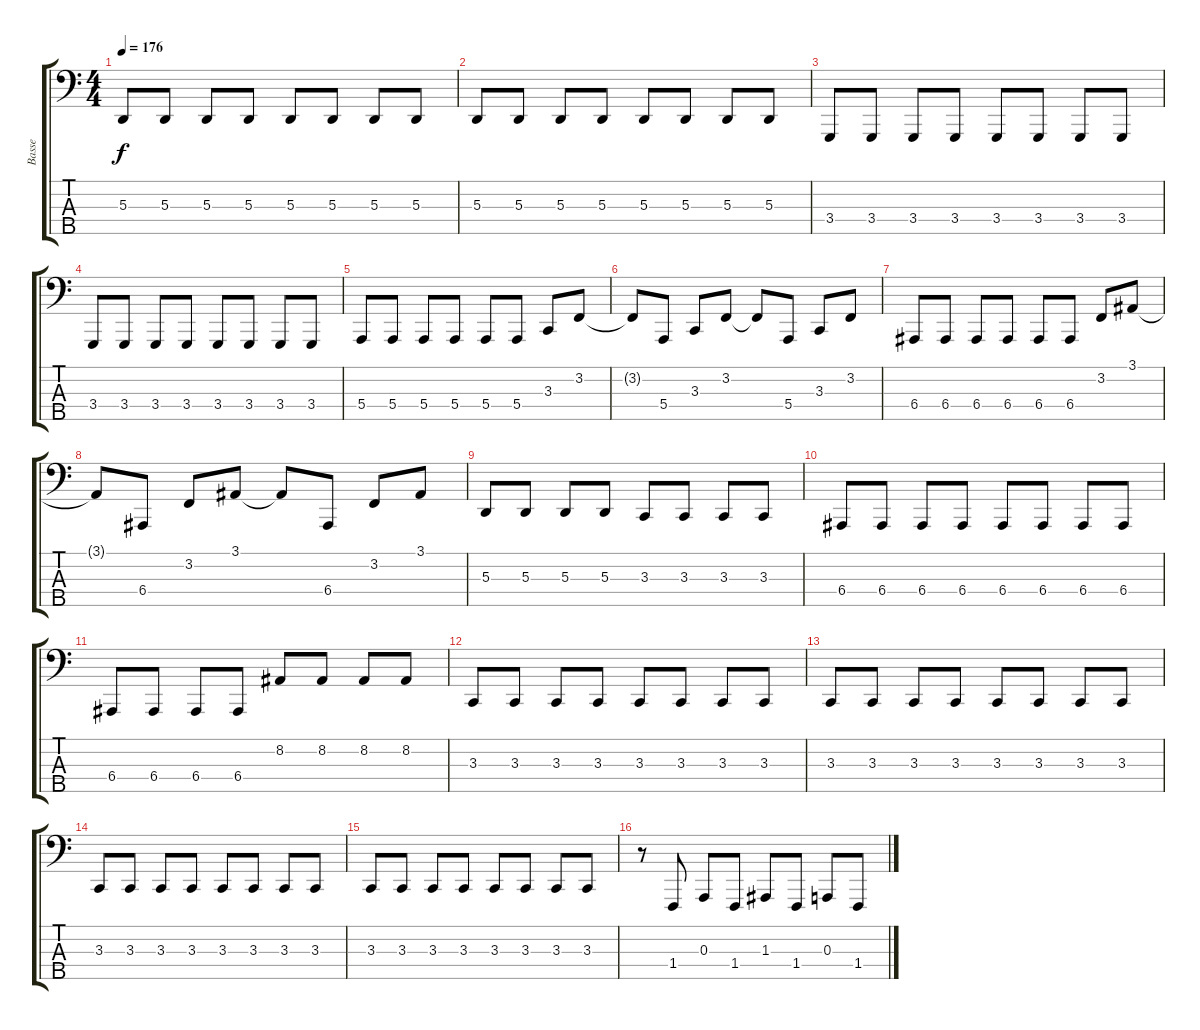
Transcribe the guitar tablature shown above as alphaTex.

\track ("Basse" "Basse") {instrument lead8bassandlead}
\staff {score tabs}
\tuning (G2 D2 A1 E1 B0) {hide}
\ts (4 4)
\tempo 176
\clef f4
\ks c
5.3.8{dy f} 5.3.8 5.3.8 5.3.8 5.3.8 5.3.8 5.3.8 5.3.8 |
5.3.8 5.3.8 5.3.8 5.3.8 5.3.8 5.3.8 5.3.8 5.3.8 |
3.4.8 3.4.8 3.4.8 3.4.8 3.4.8 3.4.8 3.4.8 3.4.8 |
3.4.8 3.4.8 3.4.8 3.4.8 3.4.8 3.4.8 3.4.8 3.4.8 |
5.4.8 5.4.8 5.4.8 5.4.8 5.4.8 5.4.8 3.3.8 3.2.8 |
3.2{t}.8 5.4.8 3.3.8 3.2.8 3.2{t}.8 5.4.8 3.3.8 3.2.8 |
6.4.8 6.4.8 6.4.8 6.4.8 6.4.8 6.4.8 3.2.8 3.1.8 |
3.1{t}.8 6.4.8 3.2.8 3.1.8 3.1{t}.8 6.4.8 3.2.8 3.1.8 |
5.3.8 5.3.8 5.3.8 5.3.8 3.3.8 3.3.8 3.3.8 3.3.8 |
6.4.8 6.4.8 6.4.8 6.4.8 6.4.8 6.4.8 6.4.8 6.4.8 |
6.4.8 6.4.8 6.4.8 6.4.8 8.2.8 8.2.8 8.2.8 8.2.8 |
3.3.8 3.3.8 3.3.8 3.3.8 3.3.8 3.3.8 3.3.8 3.3.8 |
3.3.8 3.3.8 3.3.8 3.3.8 3.3.8 3.3.8 3.3.8 3.3.8 |
3.3.8 3.3.8 3.3.8 3.3.8 3.3.8 3.3.8 3.3.8 3.3.8 |
3.3.8 3.3.8 3.3.8 3.3.8 3.3.8 3.3.8 3.3.8 3.3.8 |
r.8 1.4.8 0.3.8 1.4.8 1.3.8 1.4.8 0.3.8 1.4.8
